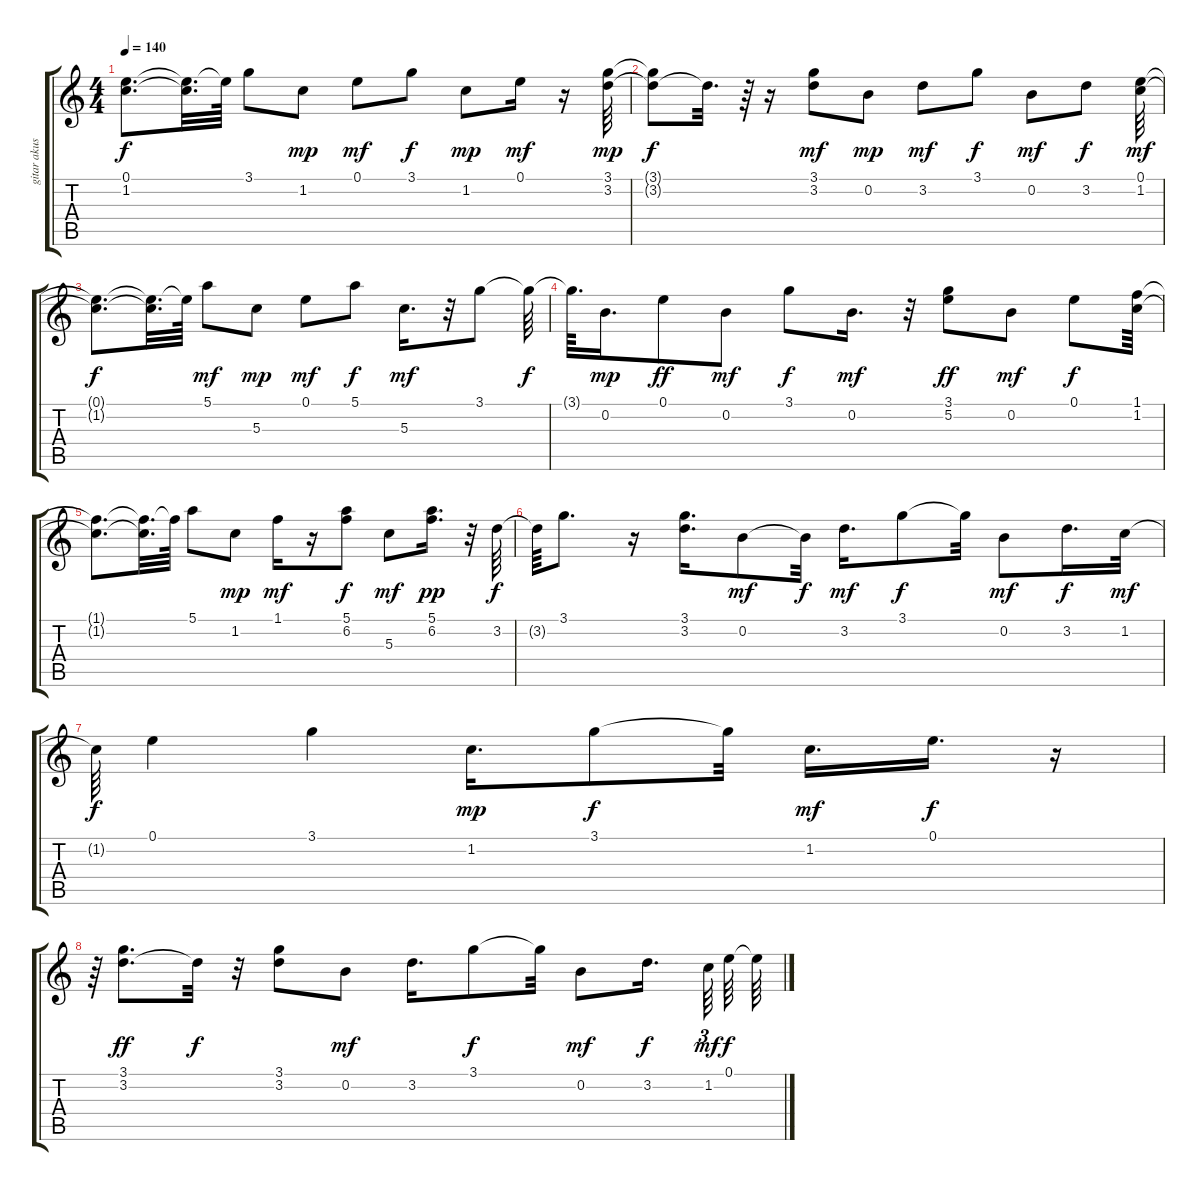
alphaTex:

\track ("gitar akustk" "gitar akus") {instrument acousticguitarsteel}
\staff {score tabs}
\tuning (E4 B3 G3 D3 A2 E2) {hide}
\ts (4 4)
\tempo 140
\clef g2
\ks c
(0.1{t} 1.2{t}).8{d dy f} (0.1{t} 1.2{t}).32{d} 0.1{t}.64 3.1.8 1.2.8{dy mp} 0.1.8{dy mf} 3.1.8{dy f} 1.2.8{dy mp} 0.1.16{dy mf} r.16 (3.1 3.2).64{dy mp} |
(3.1{t} 3.2{t}).8{dy f} 3.2{t}.32{d} r.64 r.16 (3.1 3.2).8{dy mf} 0.2.8{dy mp} 3.2.8{dy mf} 3.1.8{dy f} 0.2.8{dy mf} 3.2.8{dy f} (0.1 1.2).64{dy mf} |
(0.1{t} 1.2{t}).8{d dy f} (0.1{t} 1.2{t}).32{d} 0.1{t}.64 5.1.8{dy mf} 5.3.8{dy mp} 0.1.8{dy mf} 5.1.8{dy f} 5.3.16{d dy mf} r.32 3.1.8 3.1{t}.64{dy f} |
3.1{t}.64{d} 0.2.16{d dy mp} 0.1.8{dy ff} 0.2.8{dy mf} 3.1.8{dy f} 0.2.16{d dy mf} r.32 (3.1 5.2).8{dy ff} 0.2.8{dy mf} 0.1.8{dy f} (1.1 1.2).64 |
(1.1{t} 1.2{t}).8{d} (1.1{t} 1.2{t}).32{d} 1.1{t}.64 5.1.8 1.2.8{dy mp} 1.1.16{dy mf} r.16 (5.1 6.2).8{dy f} 5.3.8{dy mf} (5.1 6.2).16{d dy pp} r.32 3.2.64{dy f} |
3.2{t}.64 3.1.8{d} r.16 (3.1 3.2).16{d} 0.2.8{dy mf} 0.2{t}.32{dy f} 3.2.16{d dy mf} 3.1.8{dy f} 3.1{t}.32 0.2.8{dy mf} 3.2.16{d dy f} 1.2.32{dy mf} |
1.2{t}.64{dy f} 0.1.4 3.1.4 1.2.16{d dy mp} 3.1.8{dy f} 3.1{t}.32 1.2.16{d dy mf} 0.1.16{d dy f} r.16 |
r.64 (3.1 3.2).8{d dy ff} 3.2{t}.32{dy f} r.32 (3.1 3.2).8 0.2.8{dy mf} 3.2.16{d} 3.1.8{dy f} 3.1{t}.32 0.2.8{dy mf} 3.2.16{d dy f} 1.2.64{tu (3 2) dy mf} 0.1.64{dy f} 0.1{t}.64
